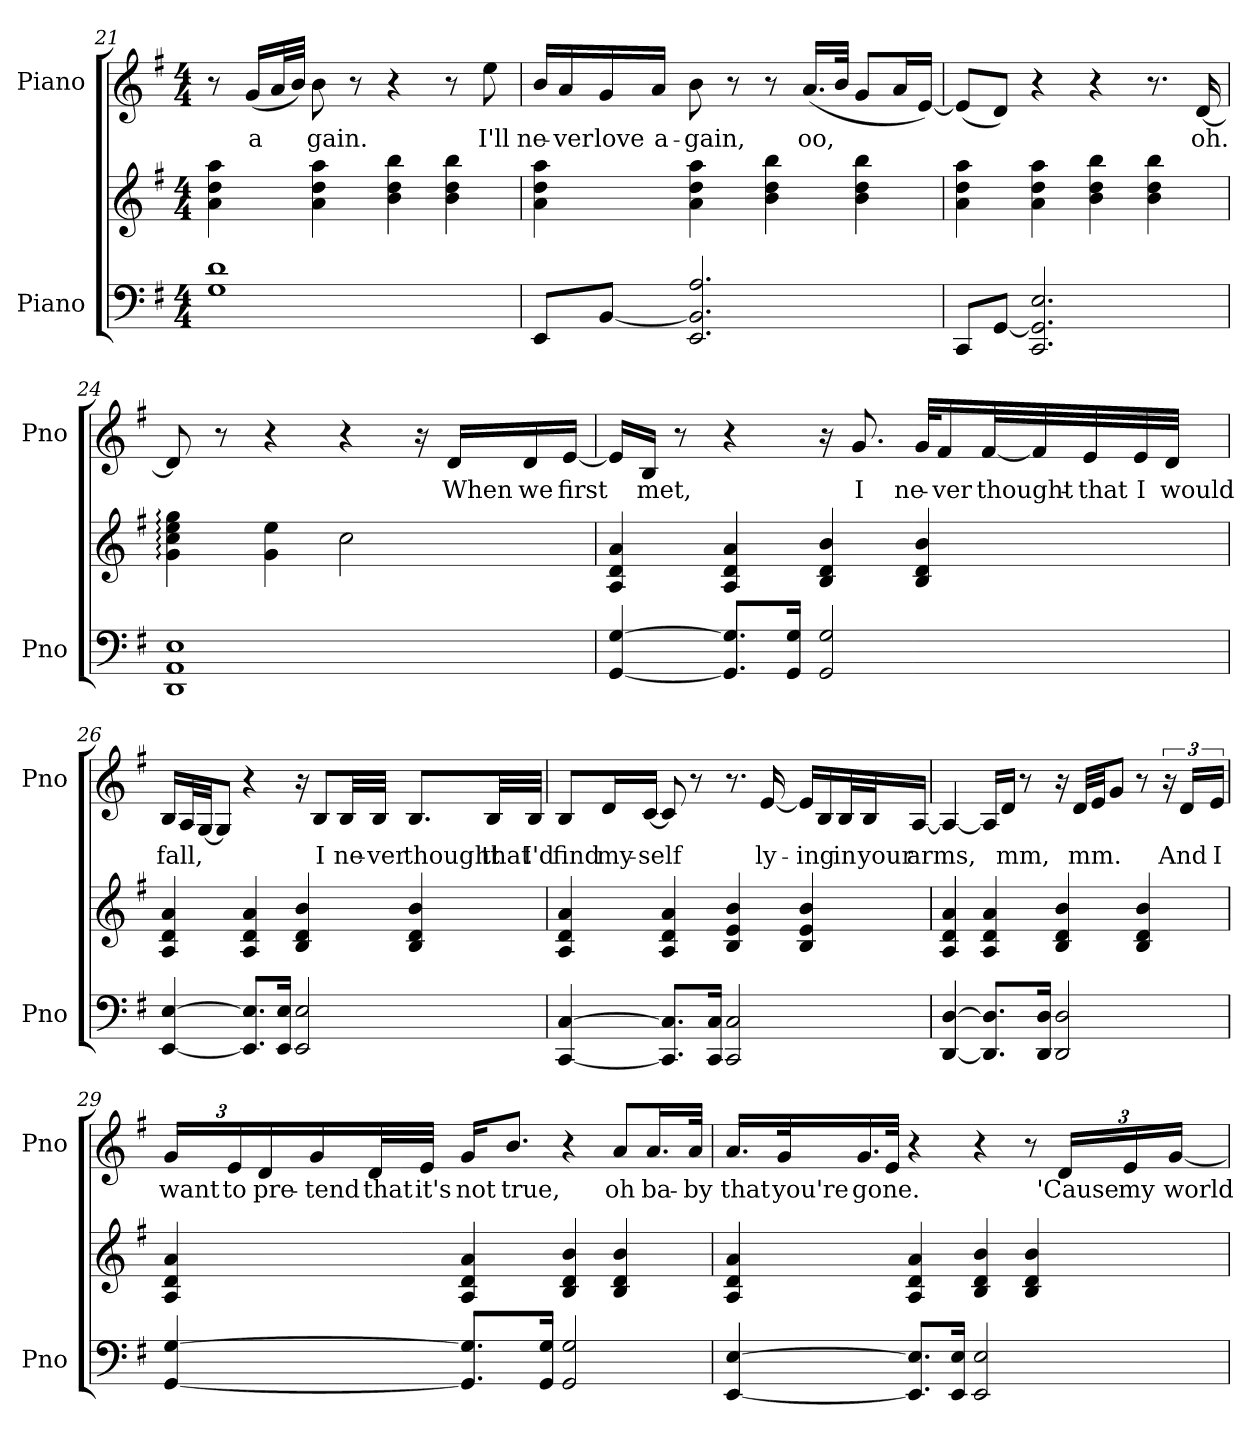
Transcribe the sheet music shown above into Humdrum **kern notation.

**kern	**kern	**kern	**text
*part2	*part2	*part1	*part1
*staff3	*staff2	*staff1	*staff1
*I"Piano	*	*I"Piano	*
*I'Pno	*	*I'Pno	*
!!LO:PB:g=z
*clefF4	*clefG2	*clefG2	*
*k[f#]	*k[f#]	*k[f#]	*
*M4/4	*M4/4	*M4/4	*
=21	=21	=21	=21
1G 1d	4a\ 4dd\ 4aa\	8r	.
!	!	!	!LO:LY:b
.	.	(16g/LL	a
.	.	32a/L	.
.	.	32b/JJJ)	.
!	!	!	!LO:LY:b
.	4a\ 4dd\ 4aa\	8b\	gain.
.	.	8r	.
.	4b\ 4dd\ 4bb\	4r	.
.	4b\ 4dd\ 4bb\	8r	.
!	!	!	!LO:LY:b
.	.	8ee\	I'll
=22	=22	=22	=22
!	!	!	!LO:LY:b
8EE/L	4a\ 4dd\ 4aa\	16b/LL	ne-
!	!	!	!LO:LY:b
.	.	16a/	-ver
!	!	!	!LO:LY:b
[8BB/J	.	16g/	love
!	!	!	!LO:LY:b
.	.	16a/JJ	a-
!	!	!	!LO:LY:b
2.EE/ 2.BB/] 2.A/	4a\ 4dd\ 4aa\	8b\	-gain,
.	.	8r	.
.	4b\ 4dd\ 4bb\	8r	.
!	!	!	!LO:LY:b
.	.	(16.a/LL	oo,
.	.	32b/JJk	.
.	4b\ 4dd\ 4bb\	8g/L	.
.	.	16a/L	.
.	.	[16e/JJ)	.
=23	=23	=23	=23
8CC/L	4a\ 4dd\ 4aa\	(8e/L]	.
[8GG/J	.	8d/J)	.
2.CC/ 2.GG/] 2.E/	4a\ 4dd\ 4aa\	4r	.
.	4b\ 4dd\ 4bb\	4r	.
.	4b\ 4dd\ 4bb\	8.r	.
!	!	!	!LO:LY:b
.	.	[16d/	oh.
!!LO:LB:g=z
=24	=24	=24	=24
1DD 1AA 1E	4g\: 4cc\: 4ee\: 4gg\:	8d/]	.
.	.	8r	.
.	4g\ 4ee\	4r	.
.	2cc\	4r	.
.	.	16r	.
!	!	!	!LO:LY:b
.	.	16d/LL	When
!	!	!	!LO:LY:b
.	.	16d/	we
!	!	!	!LO:LY:b
.	.	[16e/JJ	first
=25	=25	=25	=25
[4GG/ [4G/	4A/ 4d/ 4a/	16e/LL]	.
!	!	!	!LO:LY:b
.	.	16B/JJ	met,
.	.	8r	.
8.GG/] 8.G/]L	4A/ 4d/ 4a/	4r	.
16GG/ 16G/Jk	.	.	.
2GG/ 2G/	4B/ 4d/ 4b/	16r	.
!	!	!	!LO:LY:b
.	.	8.g/	I
!	!	!	!LO:LY:b
.	4B/ 4d/ 4b/	32g/KLL	ne-
!	!	!	!LO:LY:b
.	.	16f#/	-ver
!	!	!	!LO:LY:b
.	.	[32f#/L	thought-
.	.	32f#/]	.
!	!	!	!LO:LY:b
.	.	32e/	-that
!	!	!	!LO:LY:b
.	.	32e/	I
!	!	!	!LO:LY:b
.	.	32d/JJJ	would
!!LO:LB:g=z
=26	=26	=26	=26
!	!	!	!LO:LY:b
[4EE/ [4E/	4A/ 4d/ 4a/	16B/LL	fall,
.	.	32A/L	.
.	.	[32G/JJ	.
.	.	8G/J]	.
8.EE/] 8.E/]L	4A/ 4d/ 4a/	4r	.
16EE/ 16E/Jk	.	.	.
2EE/ 2E/	4B/ 4d/ 4b/	16r	.
!	!	!	!LO:LY:b
.	.	8B/L	I
!	!	!	!LO:LY:b
.	.	32B/LL	ne-
!	!	!	!LO:LY:b
.	.	32B/JJJ	-ver
!	!	!	!LO:LY:b
.	4B/ 4d/ 4b/	8.B/L	thought
!	!	!	!LO:LY:b
.	.	32B/LL	that
!	!	!	!LO:LY:b
.	.	32B/JJJ	I'd
!!LO:PB:g=z
=27	=27	=27	=27
!	!	!	!LO:LY:b
[4CC/ [4C/	4A/ 4d/ 4a/	8B/L	find
!	!	!	!LO:LY:b
.	.	16d/L	my-
!	!	!	!LO:LY:b
.	.	[16c/JJ	-self
8.CC/] 8.C/]L	4A/ 4d/ 4a/	8c/]	.
.	.	8r	.
16CC/ 16C/Jk	.	.	.
2CC/ 2C/	4B/ 4e/ 4b/	8.r	.
!	!	!	!LO:LY:b
.	.	[16e/	ly-
.	4B/ 4e/ 4b/	16e/LL]	.
!	!	!	!LO:LY:b
.	.	16B/	-ing
!	!	!	!LO:LY:b
.	.	32B/L	in
!	!	!	!LO:LY:b
.	.	32B/J	your
!	!	!	!LO:LY:b
.	.	[16A/JJ	arms,
=28	=28	=28	=28
[4DD/ [4D/	4A/ 4d/ 4a/	4A/_	.
8.DD/] 8.D/]L	4A/ 4d/ 4a/	16A/LL]	.
!	!	!	!LO:LY:b
.	.	16d/JJ	mm,
.	.	8r	.
16DD/ 16D/Jk	.	.	.
2DD/ 2D/	4B/ 4d/ 4b/	16r	.
!	!	!	!LO:LY:b
.	.	32d/LLL	mm.
.	.	32e/JJ	.
.	.	8g/J	.
.	4B/ 4d/ 4b/	8r	.
.	.	24r	.
!	!	!	!LO:LY:b
.	.	24d/LL	And
!	!	!	!LO:LY:b
.	.	24e/JJ	I
!!LO:LB:g=z
=29	=29	=29	=29
*	*	*Xbrackettup	*
!	!	!	!LO:LY:b
[4GG/ [4G/	4A/ 4d/ 4a/	24g/LL	want
!	!	!	!LO:LY:b
.	.	24e/	to
!	!	!	!LO:LY:b
.	.	24d/	pre-
!	!	!	!LO:LY:b
.	.	16g/	-tend
!	!	!	!LO:LY:b
.	.	32d/L	that
!	!	!	!LO:LY:b
.	.	32e/JJJ	it's
!	!	!	!LO:LY:b
8.GG/] 8.G/]L	4A/ 4d/ 4a/	16g/KL	not
!	!	!	!LO:LY:b
.	.	8.b/J	true,
16GG/ 16G/Jk	.	.	.
2GG/ 2G/	4B/ 4d/ 4b/	4r	.
!	!	!	!LO:LY:b
.	4B/ 4d/ 4b/	8a/L	oh
!	!	!	!LO:LY:b
.	.	16.a/L	ba-
!	!	!	!LO:LY:b
.	.	32a/JJk	-by
!!LO:LB:g=z
=30	=30	=30	=30
!	!	!	!LO:LY:b
[4EE/ [4E/	4A/ 4d/ 4a/	16.a/LL	that
!	!	!	!LO:LY:b
.	.	32g/K	you're
!	!	!	!LO:LY:b
.	.	16.g/	gone.
.	.	32e/JJk	.
8.EE/] 8.E/]L	4A/ 4d/ 4a/	4r	.
16EE/ 16E/Jk	.	.	.
2EE/ 2E/	4B/ 4d/ 4b/	4r	.
.	4B/ 4d/ 4b/	8r	.
!	!	!	!LO:LY:b
.	.	24d/LL	'Cause
!	!	!	!LO:LY:b
.	.	24e/	my
!	!	!	!LO:LY:b
.	.	[24g/JJ	world
=	=	=	=
*-	*-	*-	*-
